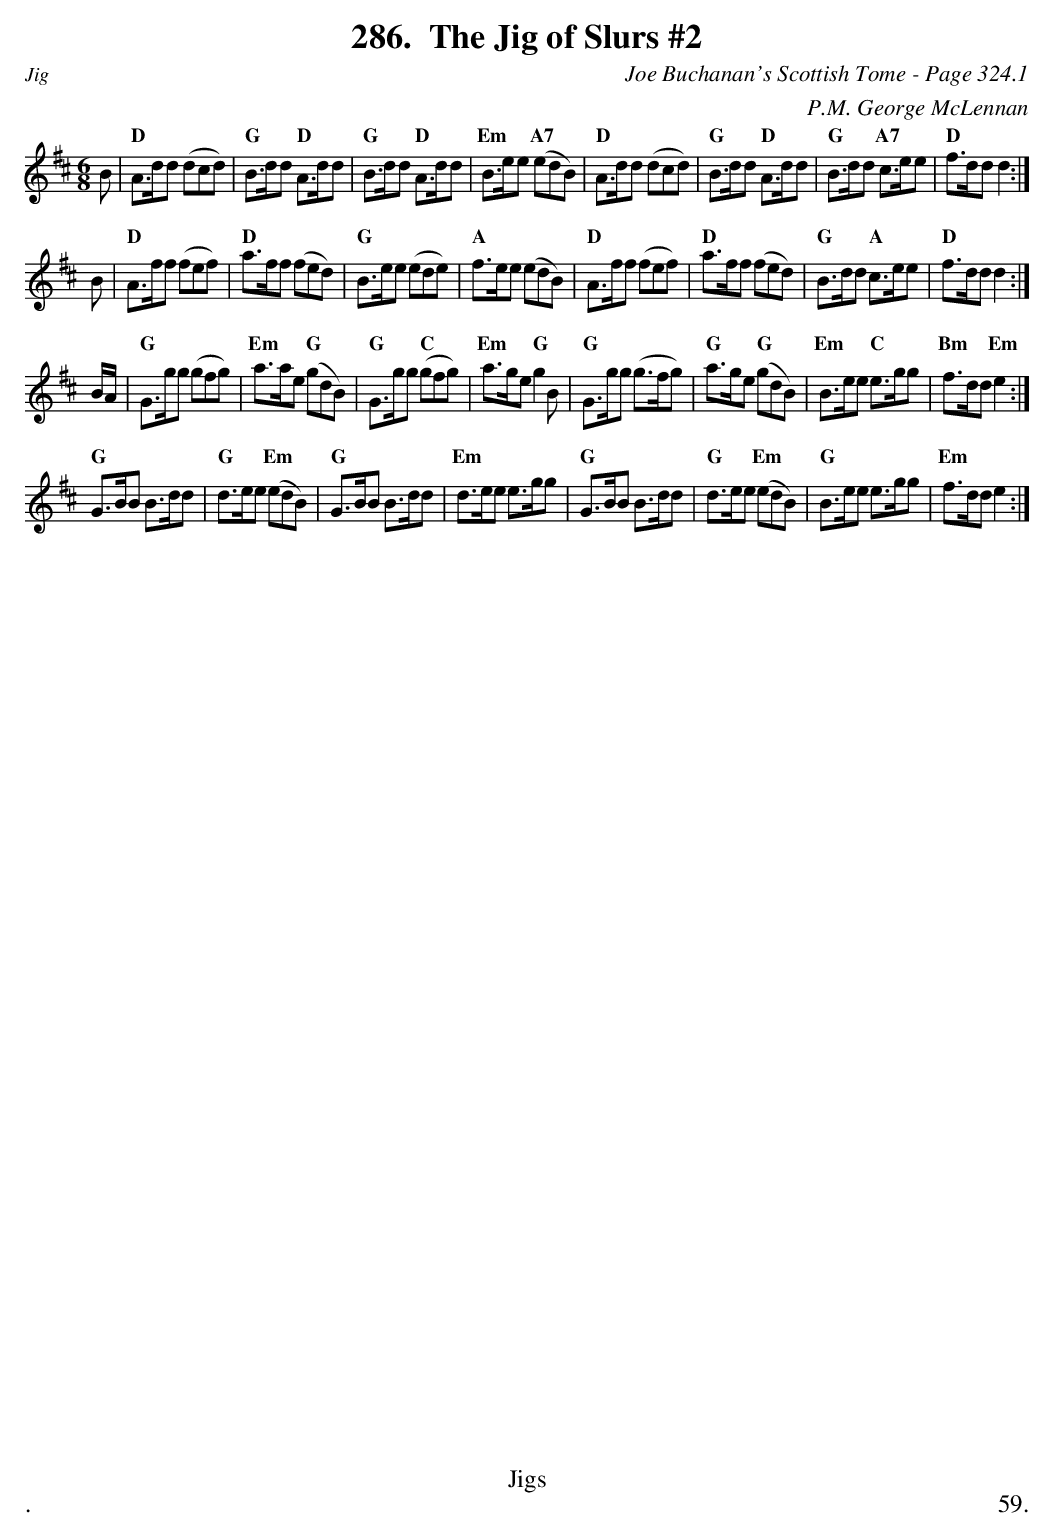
X:1
T:Jig of Slurs #2, The
C:Joe Buchanan's Scottish Tome - Page 324.1
C:P.M. George McLennan
L:1/8
M:6/8
K:D
B | "D"A>dd (dcd) | "G"B>dd "D"A>dd | "G"B>dd "D"A>dd | "Em"B>ee ("A7"edB) |\
"D"A>dd (dcd) | "G"B>dd "D"A>dd | "G"B>dd "A7"c>ee | "D"f>dd d2 :|
B | "D"A>ff (fef) | "D"a>ff (fed) | "G"B>ee (ede) | "A"f>ee (edB) |\
"D"A>ff (fef) | "D"a>ff (fed) | "G"B>dd "A"c>ee | "D"f>dd d2 :|
B/A/ | "G"G>gg (gfg) | "Em"a>ae "G"(gdB) | "G"G>gg "C"(gfg) | "Em"a>ge "G"g2 B |\
"G"G>gg (g>fg) | "G"a>ge "G"(gdB) | "Em"B>ee "C"e>gg | "Bm"f>dd "Em"e2 :|
"G"G>BB B>dd | "G"d>ee "Em"(edB) | "G"G>BB B>dd | "Em"d>ee e>gg |\
"G"G>BB B>dd | "G"d>ee "Em"(edB) | "G"B>ee e>gg | "Em"f>dd e2 :|
